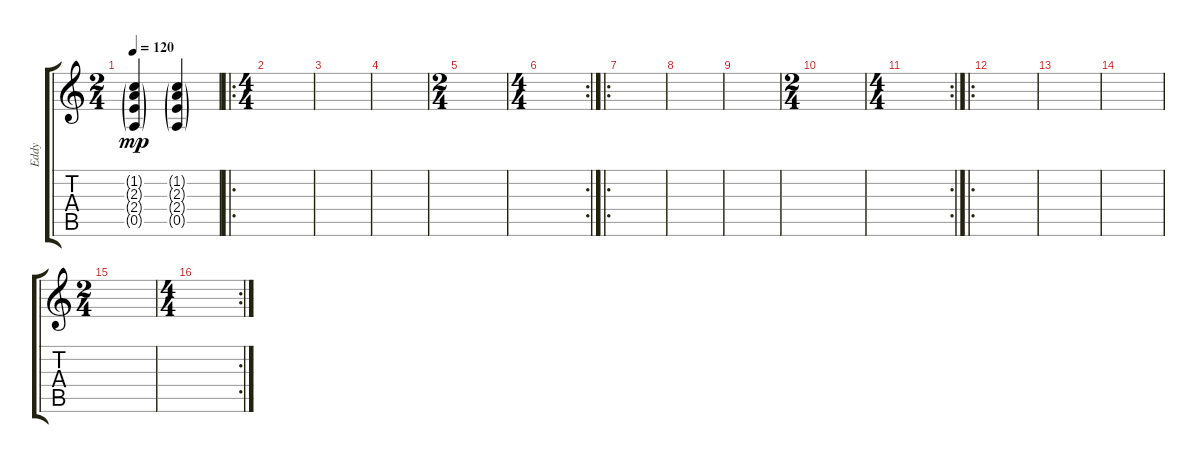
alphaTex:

\track ("Eddy " "Eddy ") {instrument electricguitarclean}
\staff {score tabs}
\tuning (E4 B3 G3 D3 A2 E2) {hide}
\ts (2 4)
\tempo 120
\clef g2
\ks c
(1.2{g} 2.3{g} 2.4{g} 0.5{g}).4{dy mp} (1.2{g} 2.3{g} 2.4{g} 0.5{g}).4 |
\ro
\ts (4 4)
|
|
|
\ts (2 4)
|
\rc 2
\ts (4 4)
|
\ro
|
|
|
\ts (2 4)
|
\rc 2
\ts (4 4)
|
\ro
|
|
|
\ts (2 4)
|
\rc 2
\ts (4 4)
